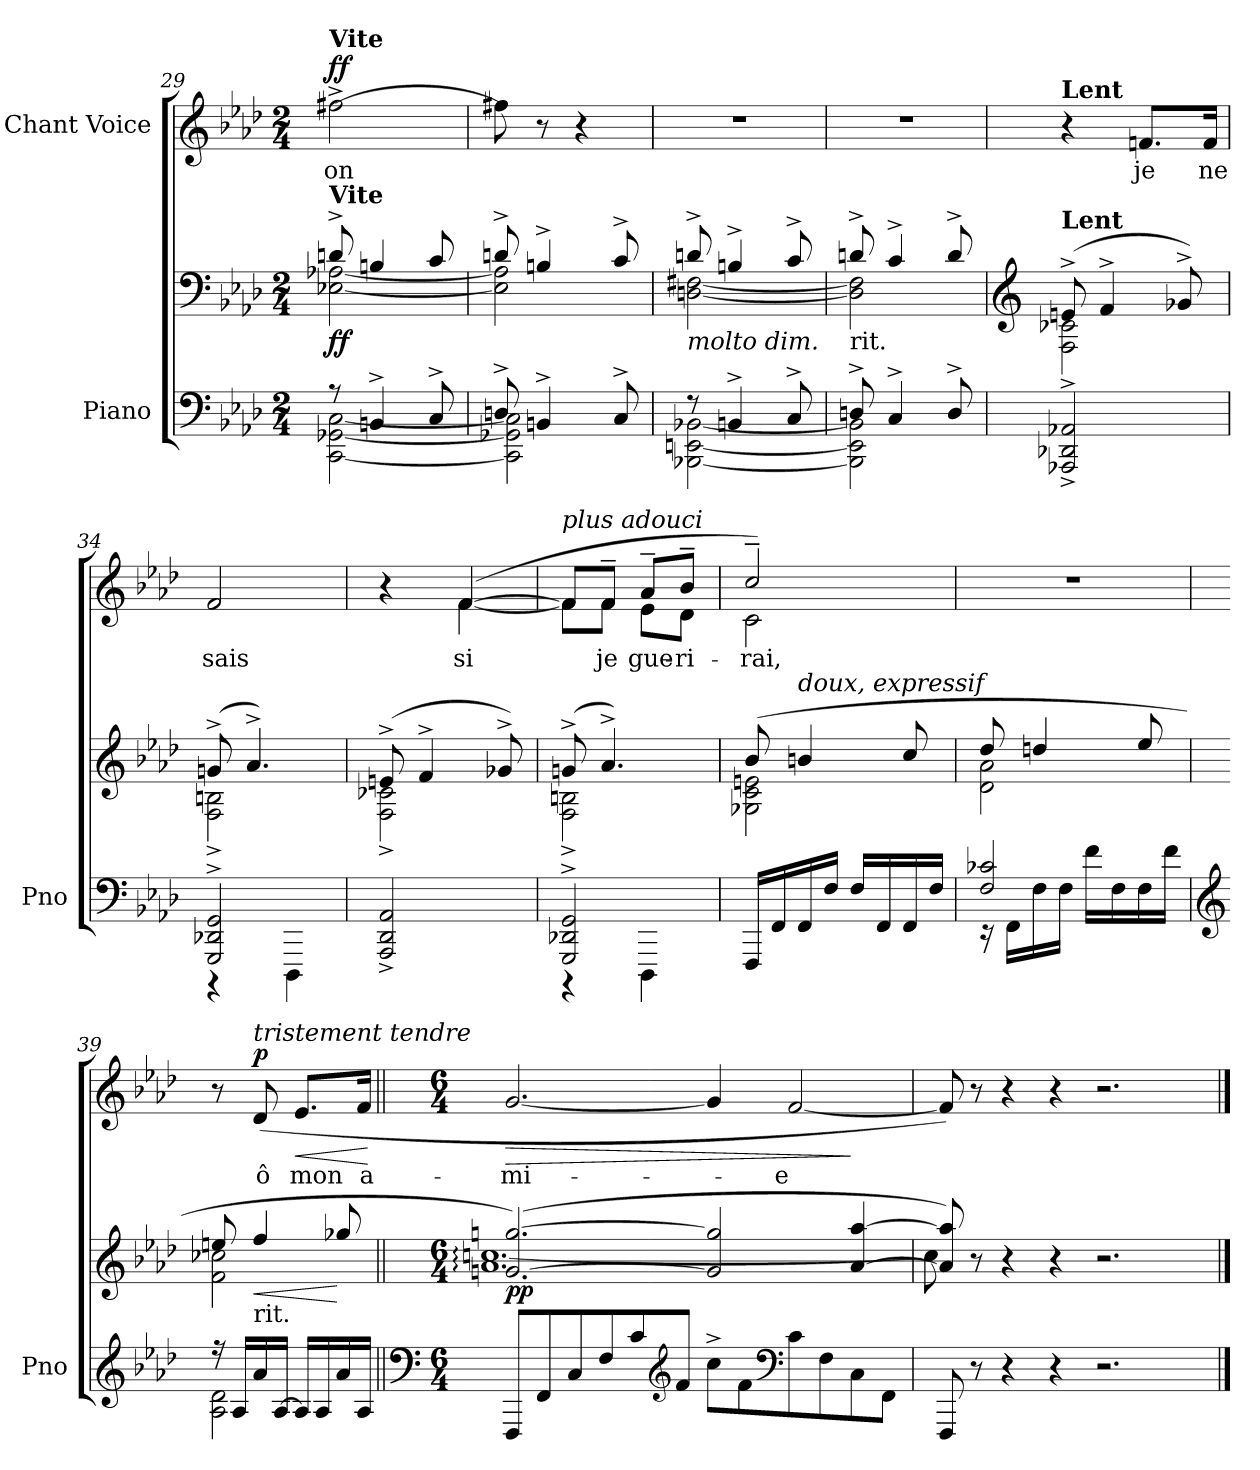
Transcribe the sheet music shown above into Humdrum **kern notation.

**kern	**kern	**dynam	**kern	**text	**dynam
*part2	*part2	*part2	*part1	*part1	*part1
*staff3	*staff2	*staff2/3	*staff1	*staff1	*staff1
*I"Piano	*	*	*I"Chant Voice	*	*
*I'Pno	*	*	*	*	*
*clefF4	*clefF4	*	*clefG2	*	*
*k[b-e-a-d-]	*k[b-e-a-d-]	*	*k[b-e-a-d-]	*	*
*M2/4	*M2/4	*	*M2/4	*	*
=29	=29	=29	=29	=29	=29
*^	*^	*	*	*	*
!	!	!	!	!	!LO:TX:a:B:t=Vite	!	!
!	!	!LO:TX:a:B:t=Vite	!	!	!	!	!
!	!	!	!	!LO:DY:b	!	!	!LO:DY:a
8r	[2CC\ [2GG-X\ [2C\	8dn^/	[2E-X\ [2A-X\	ff	[2ff#X^\	-on	ff
4BBn^/	.	4Bn/	.	.	.	.	.
8C^/	.	8c/	.	.	.	.	.
=30	=30	=30	=30	=30	=30	=30	=30
8Dn^/	2CC\] 2GG-X\] 2C\]	8dn^/	2E-\] 2A-\]	.	8ff#X\]	.	.
4BBn^/	.	4Bn^/	.	.	8r	.	.
.	.	.	.	.	4r	.	.
8C^/	.	8c^/	.	.	.	.	.
=31	=31	=31	=31	=31	=31	=31	=31
!	!	!LO:TX:b:i:t=molto dim.	!	!	!	!	!
8r	[2BBB-X\ [2EEn\ [2BB-X\	8dn^/	[2Dn\ [2F#X\	.	2r	.	.
4BBn^/	.	4Bn^/	.	.	.	.	.
8C^/	.	8c^/	.	.	.	.	.
=32	=32	=32	=32	=32	=32	=32	=32
!	!	!LO:TX:b:t=rit.	!	!	!	!	!
8Dn^/	2BBB-\] 2EE\] 2BB-\]	8dn^/	2D\] 2F#\]	.	2r	.	.
4C^/	.	4c^/	.	.	.	.	.
8D^/	.	8d^/	.	.	.	.	.
*v	*v	*	*	*	*	*	*
=33	=33	=33	=33	=33	=33	=33
*	*clefG2	*	*	*	*	*
!	!	!	!	!LO:TX:a:B:t=Lent	!	!
!	!LO:TX:a:B:t=Lent	!	!	!	!	!
!	!	!	!LO:DY:b	!	!	!
!	!	!	!LO:DY:n=1:b	!	!	!
2AAA-X/^ 2DD-X/^ 2AA-X/^	(8en^/	2F\^ 2c-X\^	p other-dynamics	4r	.	.
.	4f^/	.	.	.	.	.
!	!	!	!	!	!	!LO:DY:a
!	!	!	!	!	!	!LO:DY:n=1:a
.	.	.	.	8.fn/L	je	p other-dynamics
.	8g-X^/)	.	.	.	.	.
.	.	.	.	16f/Jk	ne	.
=34	=34	=34	=34	=34	=34	=34
*^	*	*	*	*	*	*
2GGG/^ 2DD-X/^ 2GG/^	4r	(8gn^/	2F\^ 2Bn\^	.	2f/	sais	.
.	.	4.a-^/)	.	.	.	.	.
.	4DDD-\	.	.	.	.	.	.
*v	*v	*	*	*	*	*	*
=35	=35	=35	=35	=35	=35	=35
*	*	*	*	*^	*	*
2AAA-/^ 2DD-/^ 2AA-/^	(8en^/	2F\^ 2c-X\^	.	4r	4ryy	.	.
.	4f^/	.	.	.	.	.	.
.	.	.	.	([4f/	[4f\	si	.
.	8g-X^/)	.	.	.	.	.	.
=36	=36	=36	=36	=36	=36	=36	=36
*^	*	*	*	*	*	*	*
!	!	!	!	!	!LO:TX:i:t=plus adouci	!	!	!
2GGG/^ 2DD-X/^ 2GG/^	4r	(8gn^/	2F\^ 2Bn\^	.	8f/L]	8f\L]	.	.
.	.	4.a-^/)	.	.	8f~/J	8f\J	je	.
.	4DDD-\	.	.	.	8a-~/L	8e-\L	gue-	.
.	.	.	.	.	8b-~/J	8d-\J	-ri-	.
*v	*v	*	*	*	*	*	*	*
=37	=37	=37	=37	=37	=37	=37	=37
16FFF/LL	(8b-/	2G-X\ 2c\ 2en\	.	2cc~/)	2c\	-rai,	.
16FF/	.	.	.	.	.	.	.
!	!LO:TX:i:t=doux, expressif	!	!	!	!	!	!
16FF/	4bn/	.	.	.	.	.	.
16F/JJ	.	.	.	.	.	.	.
16F/LL	.	.	.	.	.	.	.
16FF/	.	.	.	.	.	.	.
16FF/	8cc/	.	.	.	.	.	.
16F/JJ	.	.	.	.	.	.	.
*	*	*	*	*v	*v	*	*
=38	=38	=38	=38	=38	=38	=38
*^	*	*	*	*	*	*
2F/ 2c-X/	16r	8dd-/	2d-\ 2a-\	.	2r	.	.
.	16FF\LL	.	.	.	.	.	.
.	16F\	4ddn/	.	.	.	.	.
.	16F\JJ	.	.	.	.	.	.
.	16f\LL	.	.	.	.	.	.
.	16F\	.	.	.	.	.	.
.	16F\	8ee-/	.	.	.	.	.
.	16f\JJ	.	.	.	.	.	.
=39	=39	=39	=39	=39	=39	=39	=39
*clefG2	*	*	*	*	*	*	*
16r	2A-\ 2d-\	8een/	2f\ 2cc-X\	.	8r	.	.
16A-/LL	.	.	.	.	.	.	.
!	!	!	!	!	!LO:TX:i:t=tristement tendre	!	!
!	!	!LO:TX:b:t=rit.	!	!	!	!	!
!	!	!	!	!LO:HP:b	!	!	!LO:DY:a
16a-/	.	4ff/	.	<	(8d-/	ô	p
[<16A-/JJ	.	.	.	.	.	.	.
!	!	!	!	!	!	!	!LO:HP:b
16A-/LL]	.	.	.	.	8.e-/L	mon	<
16A-/	.	.	.	.	.	.	.
16a-/	.	8gg-X/	.	[	.	.	.
16A-/JJ	.	.	.	.	16f/Jk	a-	.
*v	*v	*	*	*	*	*	*
*	*v	*v	*	*	*	*
.	.	.	.	.	[
=40||	=40||	=40||	=40||	=40||	=40||
*clefF4	*	*	*	*	*
*M6/4	*M6/4	*	*M6/4	*	*
*	*^	*	*	*	*
*	*	*^	*	*	*	*
!	!	!	!	!LO:DY:b	!	!	!LO:HP:b
*	*	*	*	*	*^	*	*
8FFF/L	([<2.gn/ [2.ggn/)	1.a-: [>1.ccn:	4ryy	pp	[2.g/	4ryy	-mi-	>
8FF/	.	.	.	.	.	.	.	.
8C/	.	.	4ryy	.	.	4ryy	.	.
8F/	.	.	.	.	.	.	.	.
8c/	.	.	4ryy	.	.	4ryy	.	.
*clefG2	*	*	*	*	*	*	*	*
8f/J	.	.	.	.	.	.	.	.
8cc^\L	2g/] 2gg/]	.	4ryy	.	4g/]	4ryy	.	.
8f\	.	.	.	.	.	.	.	.
*clefF4	*	*	*	*	*	*	*	*
8c\	.	.	4ryy	.	[2f/	4ryy	-e	.
8F\	.	.	.	.	.	.	.	.
8C\	[<4a-/ [4aa-/	.	4ryy	.	.	4ryy	.	]
8FF\J	.	.	.	.	.	.	.	.
*	*	*v	*v	*	*	*	*	*
*	*	*	*	*v	*v	*	*
=41	=41	=41	=41	=41	=41	=41
8FFF/	8a-/] 8aa-/])	8cc\]	.	8f/])	.	.
8r	8r	1ryy	.	8r	.	.
4r	4r	.	.	4r	.	.
4r	4r	.	.	4r	.	.
2.r	2.r	.	.	2.r	.	.
.	.	4.ryy	.	.	.	.
*	*v	*v	*	*	*	*
==	==	==	==	==	==
*-	*-	*-	*-	*-	*-
